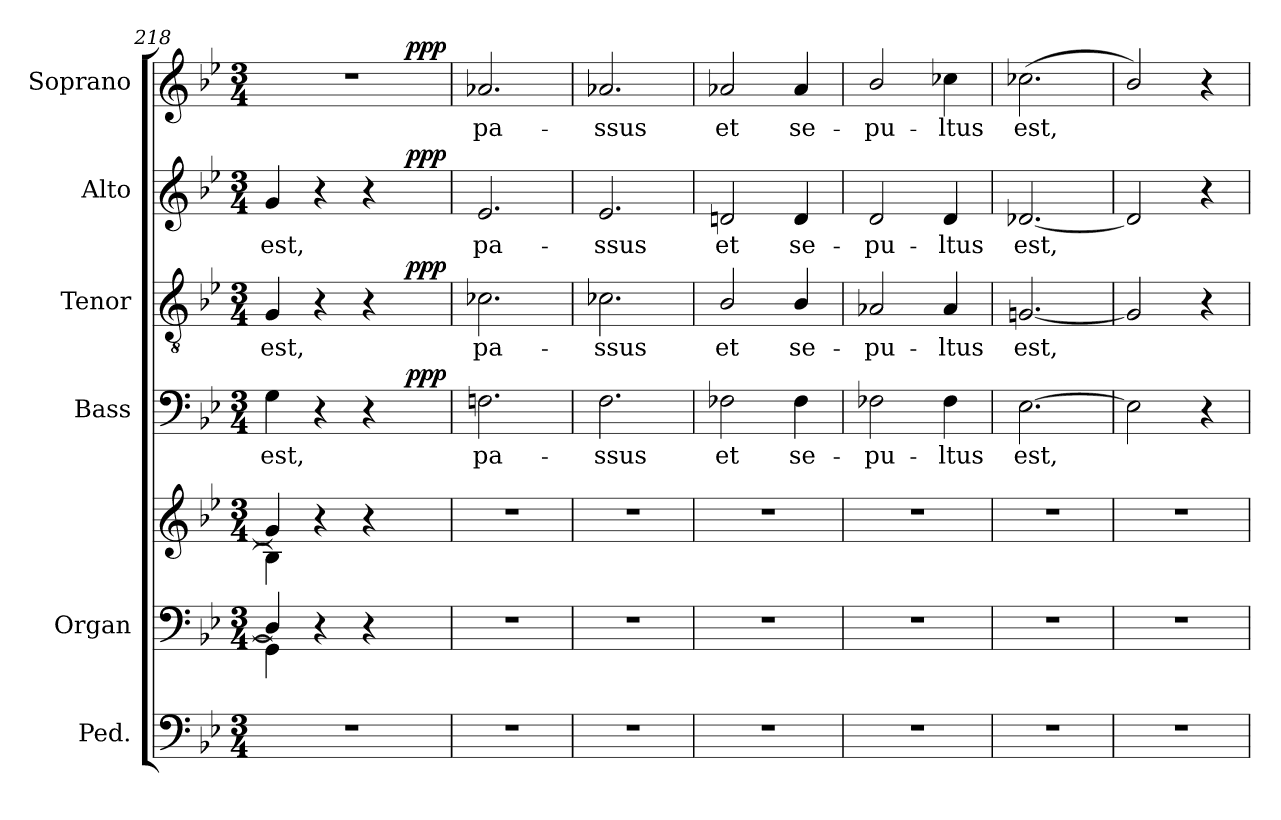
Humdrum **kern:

**kern	**kern	**kern	**kern	**text	**dynam	**kern	**text	**dynam	**kern	**text	**dynam	**kern	**text	**dynam
*part6	*part5	*part5	*part4	*part4	*part4	*part3	*part3	*part3	*part2	*part2	*part2	*part1	*part1	*part1
*staff7	*staff6	*staff5	*staff4	*staff4	*staff4	*staff3	*staff3	*staff3	*staff2	*staff2	*staff2	*staff1	*staff1	*staff1
*I"Ped.	*I"Organ	*	*I"Bass	*	*	*I"Tenor	*	*	*I"Alto	*	*	*I"Soprano	*	*
*	*I'Org.	*	*I'B.	*	*	*I'T.	*	*	*I'A.	*	*	*I'S.	*	*
*clefF4	*clefF4	*clefG2	*clefF4	*	*	*clefGv2	*	*	*clefG2	*	*	*clefG2	*	*
*	*	*	*	*	*	*ITrd7c12	*	*	*	*	*	*	*	*
*k[b-e-]	*k[b-e-]	*k[b-e-]	*k[b-e-]	*	*	*k[b-e-]	*	*	*k[b-e-]	*	*	*k[b-e-]	*	*
*B-:	*B-:	*B-:	*B-:	*	*	*B-:	*	*	*B-:	*	*	*B-:	*	*
*M3/4	*M3/4	*M3/4	*M3/4	*	*	*M3/4	*	*	*M3/4	*	*	*M3/4	*	*
=218	=218	=218	=218	=218	=218	=218	=218	=218	=218	=218	=218	=218	=218	=218
!LO:N:vis=1	!	!	!	!	!	!	!	!	!	!	!	!	!	!
*	*^	*^	*	*	*	*	*	*	*	*	*	*	*	*
!	!	!	!	!	!	!LO:LY:b:color=#000000	!	!	!	!	!	!	!	!	!	!
!	!	!	!	!	!	!	!	!	!LO:LY:b:color=#000000	!	!	!	!	!	!	!
!	!	!	!	!	!	!	!	!	!	!	!	!LO:LY:b:color=#000000	!	!LO:N:vis=1	!	!
*	*	*	*	*	*^	*	*	*^	*	*	*^	*	*	*^	*	*
2.r	4Di/]	4GGi\]	4gi/]	4Bi\]	4Gi\	2ryy	est,	.	4GGi/	2ryy	est,	.	4gi/	2ryy	est,	.	2.r	2ryy	.	.
.	4r	2ryy	4r	2ryy	4r	.	.	.	4r	.	.	.	4r	.	.	.	.	.	.	.
.	4r	.	4r	.	4r	16ryy	.	.	4r	16ryy	.	.	4r	16ryy	.	.	.	16ryy	.	.
.	.	.	.	.	.	32ryy	.	.	.	32ryy	.	.	.	32ryy	.	.	.	32ryy	.	.
.	.	.	.	.	.	128ryy	.	.	.	128ryy	.	.	.	128ryy	.	.	.	128ryy	.	.
.	.	.	.	.	.	512.ryy	.	.	.	512.ryy	.	.	.	512.ryy	.	.	.	512.ryy	.	.
.	.	.	.	.	.	8ryy	.	ppp	.	8ryy	.	ppp	.	8ryy	.	ppp	.	8ryy	.	ppp
.	.	.	.	.	.	64ryy	.	.	.	64ryy	.	.	.	64ryy	.	.	.	64ryy	.	.
.	.	.	.	.	.	256ryy	.	.	.	256ryy	.	.	.	256ryy	.	.	.	256ryy	.	.
.	.	.	.	.	.	1024ryy	.	.	.	1024ryy	.	.	.	1024ryy	.	.	.	1024ryy	.	.
=219	=219	=219	=219	=219	=219	=219	=219	=219	=219	=219	=219	=219	=219	=219	=219	=219	=219	=219	=219	=219
!LO:N:vis=1	!LO:N:vis=1	!	!LO:N:vis=1	!	!	!	!	!	!	!	!	!	!	!	!	!	!	!	!	!
*	*v	*v	*	*	*v	*v	*	*	*v	*v	*	*	*v	*v	*	*	*v	*v	*	*
*	*	*v	*v	*	*	*	*	*	*	*	*	*	*	*	*
*	*^	*^	*^	*	*	*^	*	*	*^	*	*	*^	*	*
!	!	!	!	!	!	!	!LO:LY:b:color=#000000	!	!	!	!	!	!	!	!	!	!	!	!	!
*	*v	*v	*	*	*v	*v	*	*	*v	*v	*	*	*v	*v	*	*	*v	*v	*	*
*	*	*v	*v	*	*	*	*	*	*	*	*	*	*	*	*
*	*^	*^	*^	*	*	*^	*	*	*^	*	*	*^	*	*
!	!	!	!	!	!	!	!	!	!	!	!LO:LY:b:color=#000000	!	!	!	!	!	!	!	!	!
*	*v	*v	*	*	*v	*v	*	*	*v	*v	*	*	*v	*v	*	*	*v	*v	*	*
*	*	*v	*v	*	*	*	*	*	*	*	*	*	*	*	*
*	*^	*^	*^	*	*	*^	*	*	*^	*	*	*^	*	*
!	!	!	!	!	!	!	!	!	!	!	!	!	!	!	!LO:LY:b:color=#000000	!	!	!	!	!
*	*v	*v	*	*	*v	*v	*	*	*v	*v	*	*	*v	*v	*	*	*v	*v	*	*
*	*	*v	*v	*	*	*	*	*	*	*	*	*	*	*	*
*	*^	*^	*^	*	*	*^	*	*	*^	*	*	*^	*	*
!	!	!	!	!	!	!	!	!	!	!	!	!	!	!	!	!	!	!	!LO:LY:b:color=#000000	!
*	*v	*v	*	*	*v	*v	*	*	*v	*v	*	*	*v	*v	*	*	*v	*v	*	*
*	*	*v	*v	*	*	*	*	*	*	*	*	*	*	*	*
2.r	2.r	2.r	2.Fni\	pa-	.	2.C-Xi\	pa-	.	2.e-i/	pa-	.	2.a-Xi/	pa-	.
=220	=220	=220	=220	=220	=220	=220	=220	=220	=220	=220	=220	=220	=220	=220
!LO:N:vis=1	!LO:N:vis=1	!LO:N:vis=1	!	!	!	!	!	!	!	!	!	!	!	!
!	!	!	!	!LO:LY:b:color=#000000	!	!	!	!	!	!	!	!	!	!
!	!	!	!	!	!	!	!LO:LY:b:color=#000000	!	!	!	!	!	!	!
!	!	!	!	!	!	!	!	!	!	!LO:LY:b:color=#000000	!	!	!	!
!	!	!	!	!	!	!	!	!	!	!	!	!	!LO:LY:b:color=#000000	!
2.r	2.r	2.r	2.Fi\	-ssus	.	2.C-Xi\	-ssus	.	2.e-i/	-ssus	.	2.a-Xi/	-ssus	.
=221	=221	=221	=221	=221	=221	=221	=221	=221	=221	=221	=221	=221	=221	=221
!LO:N:vis=1	!LO:N:vis=1	!LO:N:vis=1	!	!	!	!	!	!	!	!	!	!	!	!
!	!	!	!	!LO:LY:b:color=#000000	!	!	!	!	!	!	!	!	!	!
!	!	!	!	!	!	!	!LO:LY:b:color=#000000	!	!	!	!	!	!	!
!	!	!	!	!	!	!	!	!	!	!LO:LY:b:color=#000000	!	!	!	!
!	!	!	!	!	!	!	!	!	!	!	!	!	!LO:LY:b:color=#000000	!
2.r	2.r	2.r	2F-Xi\	et	.	2BB-i/	et	.	2dni/	et	.	2a-Xi/	et	.
!	!	!	!	!LO:LY:b:color=#000000	!	!	!	!	!	!	!	!	!	!
!	!	!	!	!	!	!	!LO:LY:b:color=#000000	!	!	!	!	!	!	!
!	!	!	!	!	!	!	!	!	!	!LO:LY:b:color=#000000	!	!	!	!
!	!	!	!	!	!	!	!	!	!	!	!	!	!LO:LY:b:color=#000000	!
.	.	.	4F-i\	se-	.	4BB-i/	se-	.	4di/	se-	.	4a-i/	se-	.
=222	=222	=222	=222	=222	=222	=222	=222	=222	=222	=222	=222	=222	=222	=222
!LO:N:vis=1	!LO:N:vis=1	!LO:N:vis=1	!	!	!	!	!	!	!	!	!	!	!	!
!	!	!	!	!LO:LY:b:color=#000000	!	!	!	!	!	!	!	!	!	!
!	!	!	!	!	!	!	!LO:LY:b:color=#000000	!	!	!	!	!	!	!
!	!	!	!	!	!	!	!	!	!	!LO:LY:b:color=#000000	!	!	!	!
!	!	!	!	!	!	!	!	!	!	!	!	!	!LO:LY:b:color=#000000	!
2.r	2.r	2.r	2F-Xi\	-pu-	.	2AA-Xi/	-pu-	.	2di/	-pu-	.	2b-i/	-pu-	.
!	!	!	!	!LO:LY:b:color=#000000	!	!	!	!	!	!	!	!	!	!
!	!	!	!	!	!	!	!LO:LY:b:color=#000000	!	!	!	!	!	!	!
!	!	!	!	!	!	!	!	!	!	!LO:LY:b:color=#000000	!	!	!	!
!	!	!	!	!	!	!	!	!	!	!	!	!	!LO:LY:b:color=#000000	!
.	.	.	4F-i\	-ltus	.	4AA-i/	-ltus	.	4di/	-ltus	.	4cc-Xi\	-ltus	.
=223	=223	=223	=223	=223	=223	=223	=223	=223	=223	=223	=223	=223	=223	=223
!LO:N:vis=1	!LO:N:vis=1	!LO:N:vis=1	!	!	!	!	!	!	!	!	!	!	!	!
!	!	!	!	!LO:LY:b:color=#000000	!	!	!	!	!	!	!	!	!	!
!	!	!	!	!	!	!	!LO:LY:b:color=#000000	!	!	!	!	!	!	!
!	!	!	!	!	!	!	!	!	!	!LO:LY:b:color=#000000	!	!	!	!
!	!	!	!	!	!	!	!	!	!	!	!	!	!LO:LY:b:color=#000000	!
2.r	2.r	2.r	[2.E-i\	est,	.	[2.GGni/	est,	.	[2.d-Xi/	est,	.	(2.cc-Xi\	est,	.
=224	=224	=224	=224	=224	=224	=224	=224	=224	=224	=224	=224	=224	=224	=224
!LO:N:vis=1	!LO:N:vis=1	!LO:N:vis=1	!	!	!	!	!	!	!	!	!	!	!	!
2.r	2.r	2.r	2E-i\]	.	.	2GGi/]	.	.	2d-i/]	.	.	2b-i/)	.	.
.	.	.	4r	.	.	4r	.	.	4r	.	.	4r	.	.
=	=	=	=	=	=	=	=	=	=	=	=	=	=	=
*-	*-	*-	*-	*-	*-	*-	*-	*-	*-	*-	*-	*-	*-	*-
